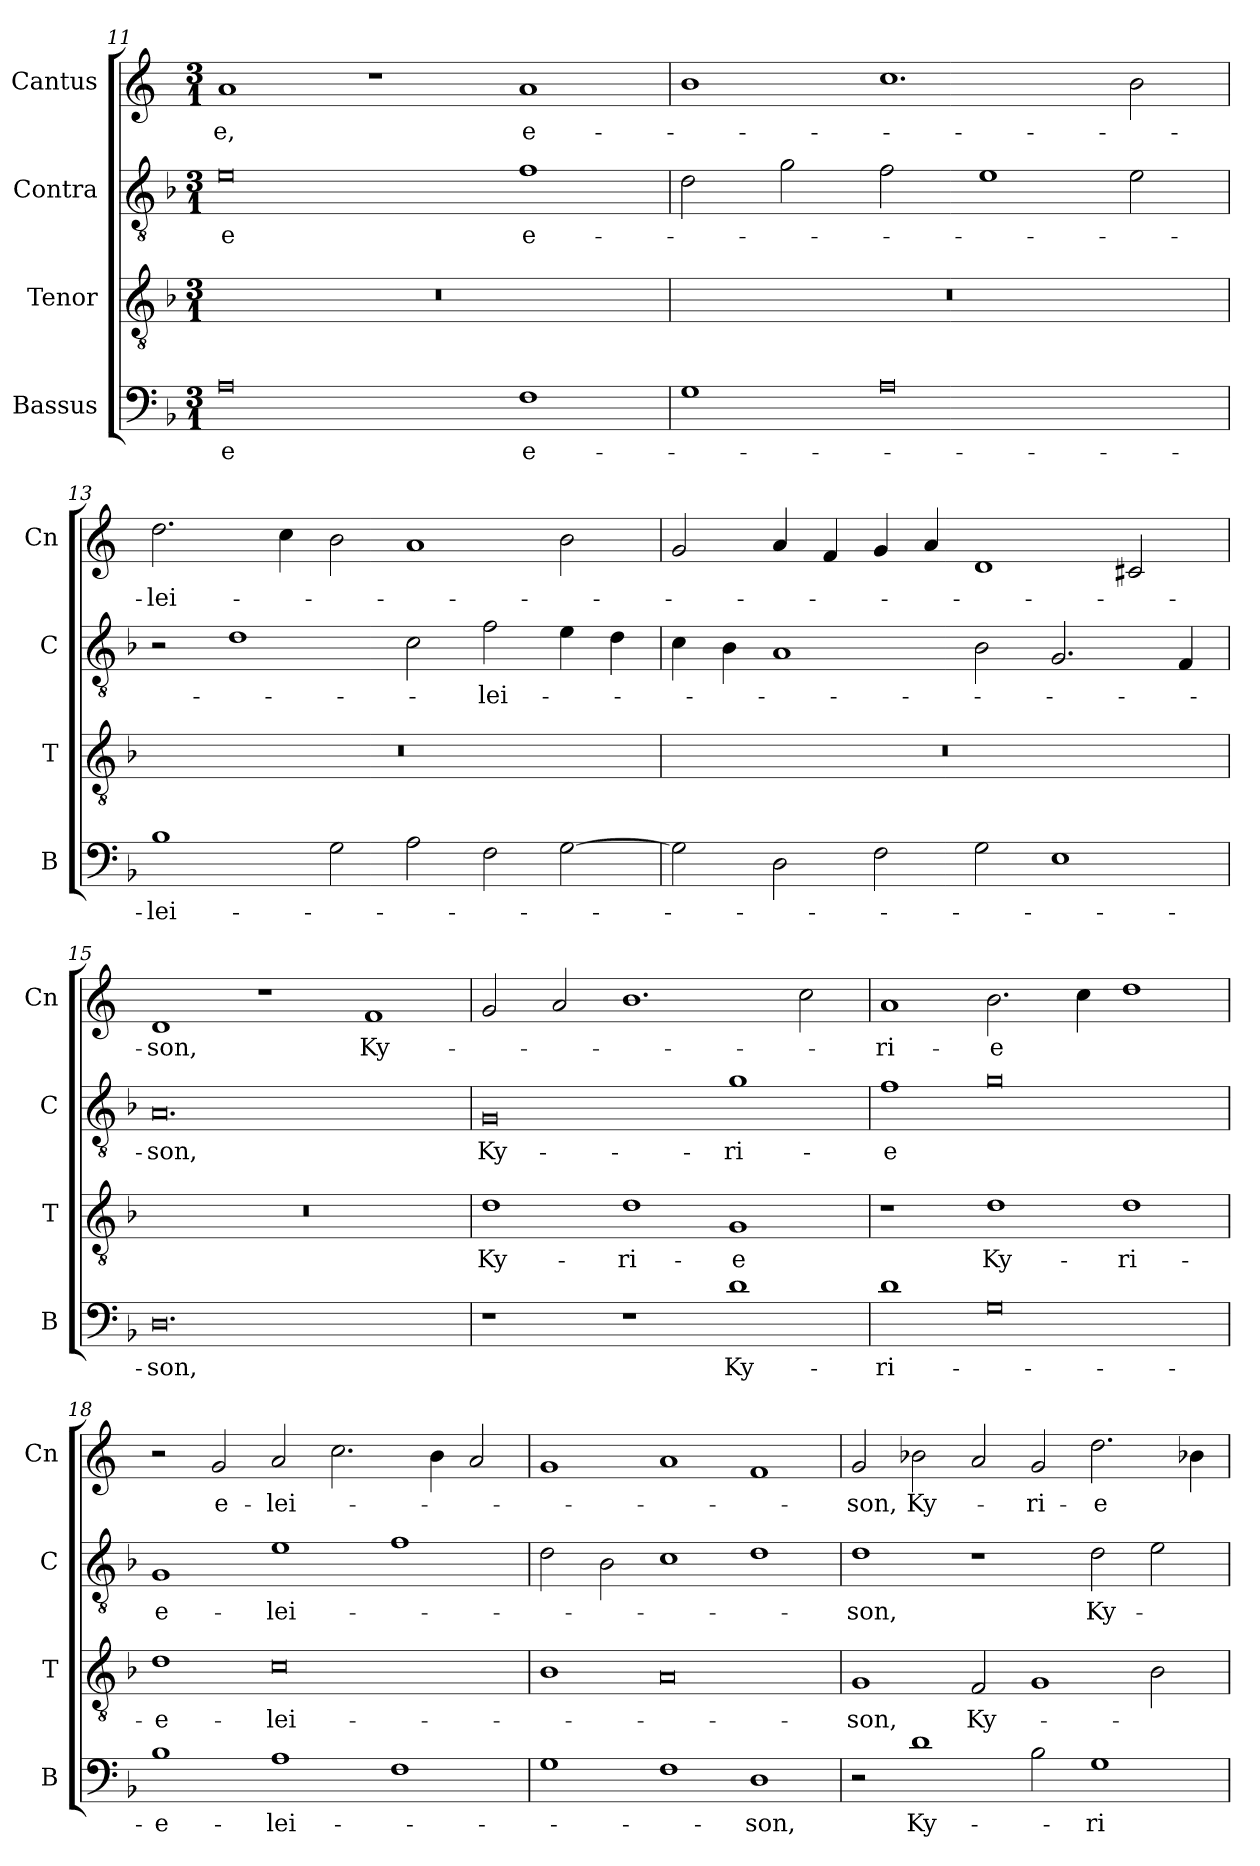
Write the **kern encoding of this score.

**kern	**text	**kern	**text	**kern	**text	**kern	**text
*part4	*part4	*part3	*part3	*part2	*part2	*part1	*part1
*staff4	*staff4	*staff3	*staff3	*staff2	*staff2	*staff1	*staff1
*I"Bassus	*	*I"Tenor	*	*I"Contra	*	*I"Cantus	*
*I'B	*	*I'T	*	*I'C	*	*I'Cn	*
*clefF4	*	*clefGv2	*	*clefGv2	*	*clefG2	*
*k[b-]	*	*k[b-]	*	*k[b-]	*	*k[]	*
*M3/1	*	*M3/1	*	*M3/1	*	*M3/1	*
=11	=11	=11	=11	=11	=11	=11	=11
0A	-e	0.r	.	0e	-e	1a	-e,
.	.	.	.	.	.	1r	.
1F	e-	.	.	1f	e-	1a	e-
=12	=12	=12	=12	=12	=12	=12	=12
1G	.	0.r	.	2d\	.	1b	.
.	.	.	.	2g\	.	.	.
0A	.	.	.	2f\	.	1.cc	.
.	.	.	.	1e	.	.	.
.	.	.	.	2e\	.	2b\	.
=13	=13	=13	=13	=13	=13	=13	=13
1B-	-lei-	0.r	.	2r	.	2.dd\	-lei-
.	.	.	.	1d	.	.	.
.	.	.	.	.	.	4cc\	.
2G\	.	.	.	.	.	2b\	.
2A\	.	.	.	2c\	.	1a	.
2F\	.	.	.	2f\	-lei-	.	.
[2G\	.	.	.	4e\	.	2b\	.
.	.	.	.	4d\	.	.	.
=14	=14	=14	=14	=14	=14	=14	=14
2G\]	.	0.r	.	4c\	.	2g/	.
.	.	.	.	4B-\	.	.	.
2D\	.	.	.	1A	.	4a/	.
.	.	.	.	.	.	4f/	.
2F\	.	.	.	.	.	4g/	.
.	.	.	.	.	.	4a/	.
2G\	.	.	.	2B-\	.	1d	.
1E	.	.	.	2.G/	.	.	.
.	.	.	.	.	.	2c#X/	.
.	.	.	.	4F/	.	.	.
=15	=15	=15	=15	=15	=15	=15	=15
0.D	-son,	0.r	.	0.A	-son,	1d	-son,
.	.	.	.	.	.	1r	.
.	.	.	.	.	.	1f	Ky-
=16	=16	=16	=16	=16	=16	=16	=16
1r	.	1d	Ky-	0G	Ky-	2g/	.
.	.	.	.	.	.	2a/	.
1r	.	1d	-ri-	.	.	1.b	.
1d	Ky-	1G	-e	1g	-ri-	.	.
.	.	.	.	.	.	2cc\	.
=17	=17	=17	=17	=17	=17	=17	=17
1d	-ri-	1r	.	1f	-e	1a	-ri-
0G	.	1d	Ky-	0g	.	2.b\	-e
.	.	.	.	.	.	4cc\	.
.	.	1d	-ri-	.	.	1dd	.
=18	=18	=18	=18	=18	=18	=18	=18
1B-	-e-	1d	-e-	1G	e-	2r	.
.	.	.	.	.	.	2g/	e-
1A	-lei-	0c	-lei-	1e	-lei-	2a/	-lei-
.	.	.	.	.	.	2.cc\	.
1F	.	.	.	1f	.	.	.
.	.	.	.	.	.	4b\	.
.	.	.	.	.	.	2a/	.
=19	=19	=19	=19	=19	=19	=19	=19
1G	.	1B-	.	2d\	.	1g	.
.	.	.	.	2B-\	.	.	.
1F	.	0A	.	1c	.	1a	.
1D	-son,	.	.	1d	.	1f	.
=20	=20	=20	=20	=20	=20	=20	=20
2r	.	1G	-son,	1d	-son,	2g/	-son,
1d	Ky-	.	.	.	.	2b-X\	Ky-
.	.	2F/	Ky-	1r	.	2a/	.
2B-\	.	1G	.	.	.	2g/	-ri-
1G	-ri-	.	.	2d\	Ky-	2.dd\	-e
.	.	2B-\	.	2e\	.	.	.
.	.	.	.	.	.	4b-X\	.
=	=	=	=	=	=	=	=
*-	*-	*-	*-	*-	*-	*-	*-
